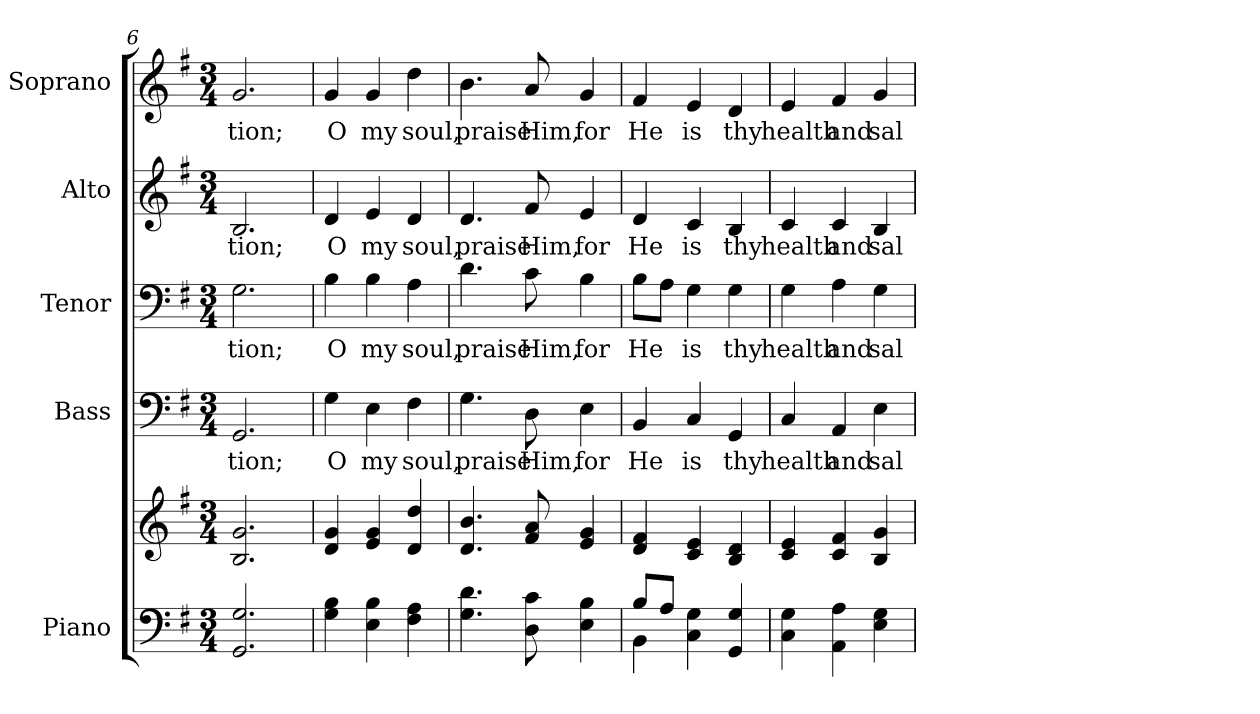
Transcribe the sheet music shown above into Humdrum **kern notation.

**kern	**kern	**kern	**text	**kern	**text	**kern	**text	**kern	**text
*part5	*part5	*part4	*part4	*part3	*part3	*part2	*part2	*part1	*part1
*staff6	*staff5	*staff4	*staff4	*staff3	*staff3	*staff2	*staff2	*staff1	*staff1
*I"Piano	*	*I"Bass	*	*I"Tenor	*	*I"Alto	*	*I"Soprano	*
*I'Pno.	*	*I'B.	*	*I'T.	*	*I'A.	*	*I'S.	*
*clefF4	*clefG2	*clefF4	*	*clefF4	*	*clefG2	*	*clefG2	*
*k[f#]	*k[f#]	*k[f#]	*	*k[f#]	*	*k[f#]	*	*k[f#]	*
*G:	*G:	*G:	*	*G:	*	*G:	*	*G:	*
*M3/4	*M3/4	*M3/4	*	*M3/4	*	*M3/4	*	*M3/4	*
=6	=6	=6	=6	=6	=6	=6	=6	=6	=6
!	!	!	!LO:LY:b:color=#000000	!	!	!	!	!	!
!	!	!	!	!	!LO:LY:b:color=#000000	!	!	!	!
!	!	!	!	!	!	!	!LO:LY:b:color=#000000	!	!
!	!	!	!	!	!	!	!	!	!LO:LY:b:color=#000000
2.GGi/ 2.Gi	2.Bi/ 2.gi	2.GGi/	-tion;	2.Gi\	-tion;	2.Bi/	-tion;	2.gi/	-tion;
!!LO:PB:g=z
=7	=7	=7	=7	=7	=7	=7	=7	=7	=7
!	!	!	!LO:LY:b:color=#000000	!	!	!	!	!	!
!	!	!	!	!	!LO:LY:b:color=#000000	!	!	!	!
!	!	!	!	!	!	!	!LO:LY:b:color=#000000	!	!
!	!	!	!	!	!	!	!	!	!LO:LY:b:color=#000000
4Gi\ 4Bi	4di/ 4gi	4Gi\	O	4Bi\	O	4di/	O	4gi/	O
!	!	!	!LO:LY:b:color=#000000	!	!	!	!	!	!
!	!	!	!	!	!LO:LY:b:color=#000000	!	!	!	!
!	!	!	!	!	!	!	!LO:LY:b:color=#000000	!	!
!	!	!	!	!	!	!	!	!	!LO:LY:b:color=#000000
4Ei\ 4Bi	4ei/ 4gi	4Ei\	my	4Bi\	my	4ei/	my	4gi/	my
!	!	!	!LO:LY:b:color=#000000	!	!	!	!	!	!
!	!	!	!	!	!LO:LY:b:color=#000000	!	!	!	!
!	!	!	!	!	!	!	!LO:LY:b:color=#000000	!	!
!	!	!	!	!	!	!	!	!	!LO:LY:b:color=#000000
4F#i\ 4Ai	4di/ 4ddi	4F#i\	soul,	4Ai\	soul,	4di/	soul,	4ddi\	soul,
=8	=8	=8	=8	=8	=8	=8	=8	=8	=8
!	!	!	!LO:LY:b:color=#000000	!	!	!	!	!	!
!	!	!	!	!	!LO:LY:b:color=#000000	!	!	!	!
!	!	!	!	!	!	!	!LO:LY:b:color=#000000	!	!
!	!	!	!	!	!	!	!	!	!LO:LY:b:color=#000000
4.Gi\ 4.di	4.di/ 4.bi	4.Gi\	praise	4.di\	praise	4.di/	praise	4.bi\	praise
!	!	!	!LO:LY:b:color=#000000	!	!	!	!	!	!
!	!	!	!	!	!LO:LY:b:color=#000000	!	!	!	!
!	!	!	!	!	!	!	!LO:LY:b:color=#000000	!	!
!	!	!	!	!	!	!	!	!	!LO:LY:b:color=#000000
8Di\ 8ci	8f#i/ 8ai	8Di\	Him,	8ci\	Him,	8f#i/	Him,	8ai/	Him,
!	!	!	!LO:LY:b:color=#000000	!	!	!	!	!	!
!	!	!	!	!	!LO:LY:b:color=#000000	!	!	!	!
!	!	!	!	!	!	!	!LO:LY:b:color=#000000	!	!
!	!	!	!	!	!	!	!	!	!LO:LY:b:color=#000000
4Ei\ 4Bi	4ei/ 4gi	4Ei\	for	4Bi\	for	4ei/	for	4gi/	for
=9	=9	=9	=9	=9	=9	=9	=9	=9	=9
*^	*	*	*	*	*	*	*	*	*
!	!	!	!	!LO:LY:b:color=#000000	!	!	!	!	!	!
!	!	!	!	!	!	!LO:LY:b:color=#000000	!	!	!	!
!	!	!	!	!	!	!	!	!LO:LY:b:color=#000000	!	!
!	!	!	!	!	!	!	!	!	!	!LO:LY:b:color=#000000
8Bi/L	4BBi\	4di/ 4f#i	4BBi/	He	8Bi\L	He	4di/	He	4f#i/	He
8Ai/J	.	.	.	.	8Ai\J	.	.	.	.	.
!	!	!	!	!LO:LY:b:color=#000000	!	!	!	!	!	!
!	!	!	!	!	!	!LO:LY:b:color=#000000	!	!	!	!
!	!	!	!	!	!	!	!	!LO:LY:b:color=#000000	!	!
!	!	!	!	!	!	!	!	!	!	!LO:LY:b:color=#000000
4Ci\ 4Gi	4ryy	4ci/ 4ei	4Ci/	is	4Gi\	is	4ci/	is	4ei/	is
!	!	!	!	!LO:LY:b:color=#000000	!	!	!	!	!	!
!	!	!	!	!	!	!LO:LY:b:color=#000000	!	!	!	!
!	!	!	!	!	!	!	!	!LO:LY:b:color=#000000	!	!
!	!	!	!	!	!	!	!	!	!	!LO:LY:b:color=#000000
4GGi/ 4Gi	4ryy	4Bi/ 4di	4GGi/	thy	4Gi\	thy	4Bi/	thy	4di/	thy
*v	*v	*	*	*	*	*	*	*	*	*
=10	=10	=10	=10	=10	=10	=10	=10	=10	=10
*^	*	*	*	*	*	*	*	*	*
!	!	!	!	!LO:LY:b:color=#000000	!	!	!	!	!	!
*v	*v	*	*	*	*	*	*	*	*	*
*^	*	*	*	*	*	*	*	*	*
!	!	!	!	!	!	!LO:LY:b:color=#000000	!	!	!	!
*v	*v	*	*	*	*	*	*	*	*	*
*^	*	*	*	*	*	*	*	*	*
!	!	!	!	!	!	!	!	!LO:LY:b:color=#000000	!	!
*v	*v	*	*	*	*	*	*	*	*	*
*^	*	*	*	*	*	*	*	*	*
!	!	!	!	!	!	!	!	!	!	!LO:LY:b:color=#000000
*v	*v	*	*	*	*	*	*	*	*	*
4Ci\ 4Gi	4ci/ 4ei	4Ci/	health	4Gi\	health	4ci/	health	4ei/	health
!	!	!	!LO:LY:b:color=#000000	!	!	!	!	!	!
!	!	!	!	!	!LO:LY:b:color=#000000	!	!	!	!
!	!	!	!	!	!	!	!LO:LY:b:color=#000000	!	!
!	!	!	!	!	!	!	!	!	!LO:LY:b:color=#000000
4AAi\ 4Ai	4ci/ 4f#i	4AAi/	and	4Ai\	and	4ci/	and	4f#i/	and
!	!	!	!LO:LY:b:color=#000000	!	!	!	!	!	!
!	!	!	!	!	!LO:LY:b:color=#000000	!	!	!	!
!	!	!	!	!	!	!	!LO:LY:b:color=#000000	!	!
!	!	!	!	!	!	!	!	!	!LO:LY:b:color=#000000
4Ei\ 4Gi	4Bi/ 4gi	4Ei\	sal-	4Gi\	sal-	4Bi/	sal-	4gi/	sal-
=	=	=	=	=	=	=	=	=	=
*-	*-	*-	*-	*-	*-	*-	*-	*-	*-
